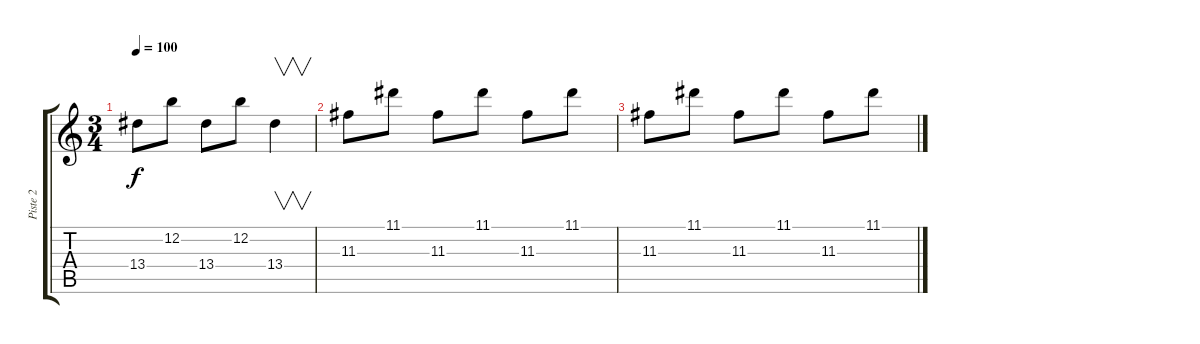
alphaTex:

\track ("Piste 2" "Piste 2") {instrument electricguitarclean}
\staff {score tabs}
\tuning (E4 B3 G3 D3 A2 E2) {hide}
\ts (3 4)
\tempo 100
\clef g2
\ks c
13.4.8{dy f} 12.2.8 13.4.8 12.2.8 13.4.4{v} |
11.3.8{instrument distortionguitar} 11.1.8{instrument distortionguitar} 11.3.8{instrument distortionguitar} 11.1.8{instrument distortionguitar} 11.3.8{instrument distortionguitar} 11.1.8{instrument distortionguitar} |
11.3.8{instrument distortionguitar} 11.1.8{instrument distortionguitar} 11.3.8{instrument distortionguitar} 11.1.8{instrument distortionguitar} 11.3.8{instrument distortionguitar} 11.1.8{instrument distortionguitar}
